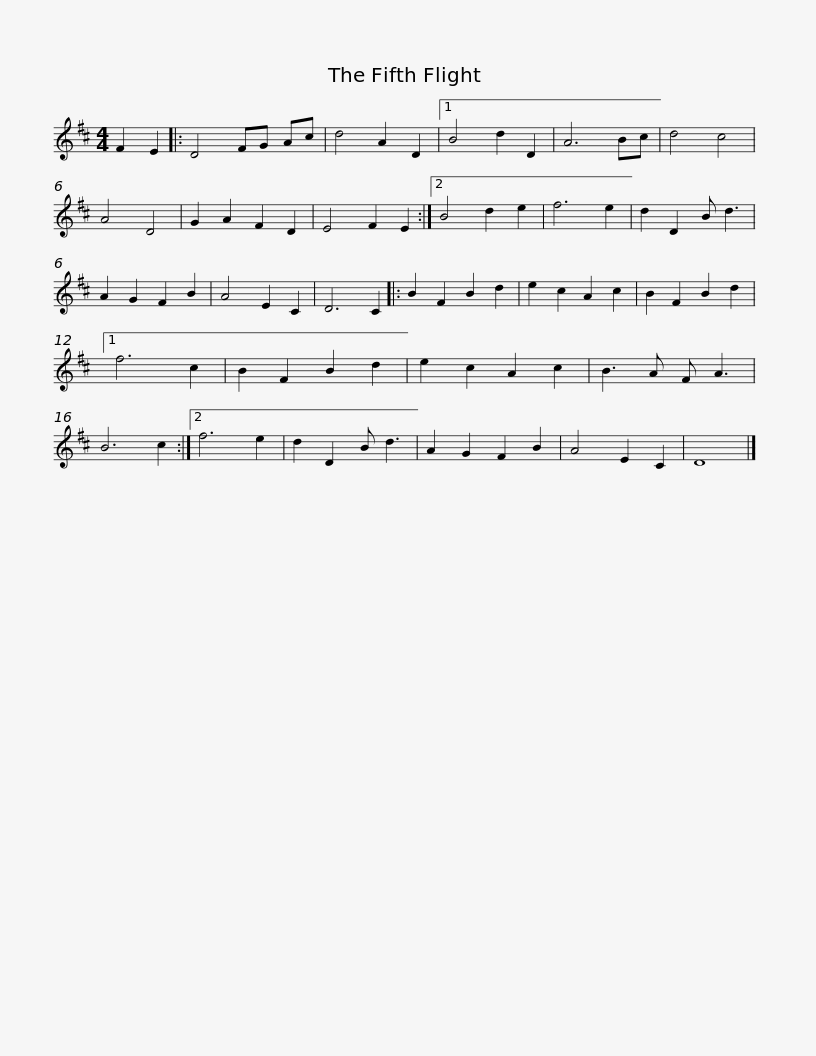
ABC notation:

X:1
L:1/8
M:4/4
I:linebreak $
K:D
V:1 treble
V:1
 F2 E2 |: D4 FG Ac | d4 A2 D2 |1 B4 d2 D2 | A6 Bc | %5
 d4 c4 | A4 D4 | G2 A2 F2 D2 | E4 F2 E2 :|2 B4 d2 e2 | %10
 f6 e2 |$ d2 D2 B d3 | A2 G2 F2 B2 | A4 E2 C2 | D6 C2 |: %15
 B2 F2 B2 d2 | e2 c2 A2 c2 | B2 F2 B2 d2 |1 f6 c2 | B2 F2 B2 d2 | %20
 e2 c2 A2 c2 |$ B3 A F A3 | B6 c2 :|2 f6 e2 | d2 D2 B d3 | %25
 A2 G2 F2 B2 | A4 E2 C2 | D8 |] %28
